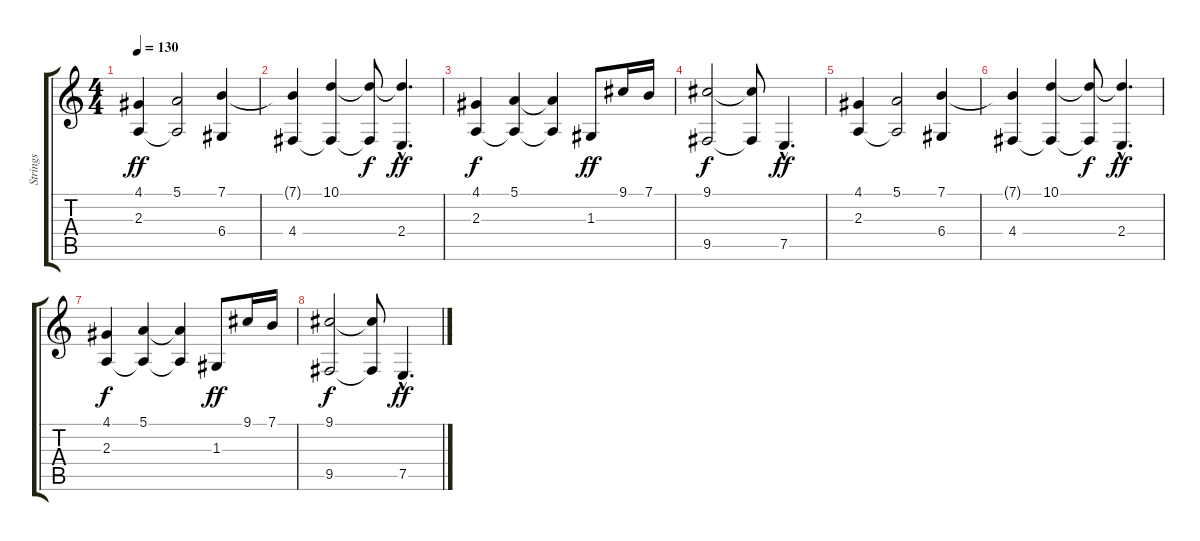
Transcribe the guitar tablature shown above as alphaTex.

\track ("Strings" "Strings") {instrument stringensemble2}
\staff {score tabs}
\tuning (E4 B3 G3 D3 A2 E2) {hide}
\ts (4 4)
\tempo 130
\clef g2
\ks c
(4.1 2.3).4{dy ff} (5.1 2.3{t}).2 (7.1 6.4).4 |
(7.1{t} 4.4).4 (10.1 4.4{t}).4 (10.1{t} 4.4{t}).8{dy f} (10.1{hac t} 2.4{hac}).4{d dy ff} |
(4.1 2.3).4{dy f} (5.1 2.3{t}).4 (5.1{t} 2.3{t}).4 1.3.8{dy ff} 9.1.16 7.1.16 |
(9.1 9.5).2{dy f} (9.1{t} 9.5{t}).8 7.5{hac}.4{d dy ff} |
(4.1 2.3).4 (5.1 2.3{t}).2 (7.1 6.4).4 |
(7.1{t} 4.4).4 (10.1 4.4{t}).4 (10.1{t} 4.4{t}).8{dy f} (10.1{hac t} 2.4{hac}).4{d dy ff} |
(4.1 2.3).4{dy f} (5.1 2.3{t}).4 (5.1{t} 2.3{t}).4 1.3.8{dy ff} 9.1.16 7.1.16 |
(9.1 9.5).2{dy f} (9.1{t} 9.5{t}).8 7.5{hac}.4{d dy ff}
